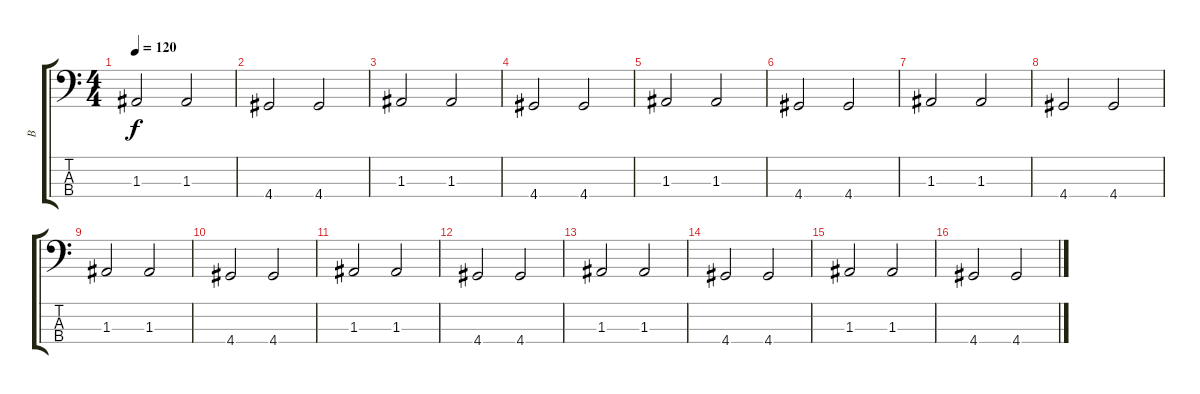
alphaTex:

\track ("B" "B") {instrument electricbassfinger}
\staff {score tabs}
\tuning (G2 D2 A1 E1) {hide}
\ts (4 4)
\tempo 120
\clef f4
\ks c
1.3.2{dy f instrument electricbassfinger} 1.3.2 |
4.4.2 4.4.2 |
1.3.2{instrument electricbassfinger} 1.3.2 |
4.4.2 4.4.2 |
1.3.2{instrument electricbassfinger} 1.3.2 |
4.4.2 4.4.2 |
1.3.2{instrument electricbassfinger} 1.3.2 |
4.4.2 4.4.2 |
1.3.2{instrument electricbassfinger} 1.3.2 |
4.4.2 4.4.2 |
1.3.2{instrument electricbassfinger} 1.3.2 |
4.4.2 4.4.2 |
1.3.2{instrument electricbassfinger} 1.3.2 |
4.4.2 4.4.2 |
1.3.2{instrument electricbassfinger} 1.3.2 |
4.4.2 4.4.2
